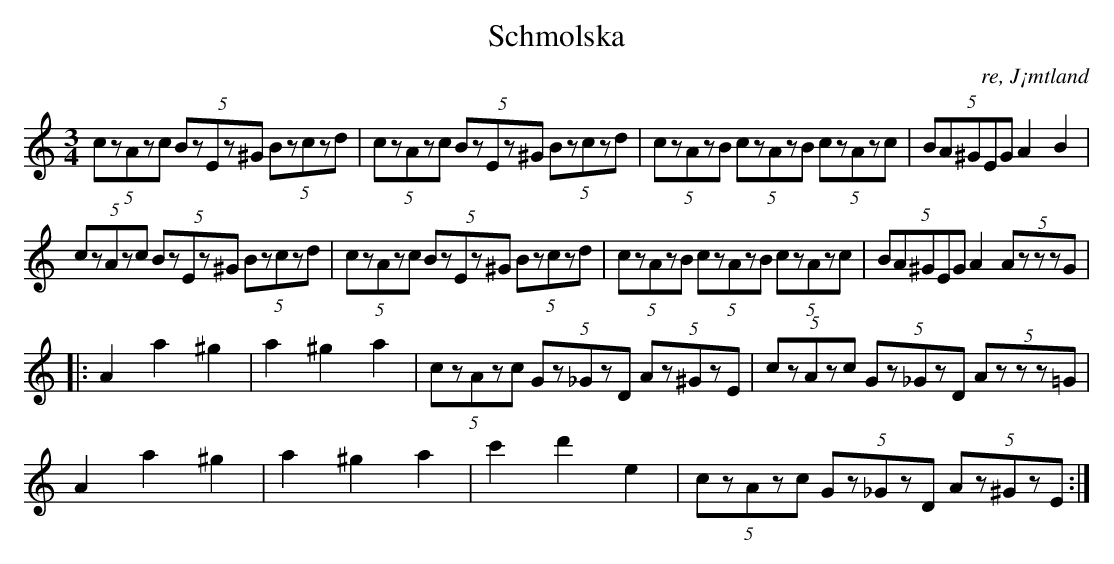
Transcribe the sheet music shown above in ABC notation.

X:1
T:Schmolska
O: re, J¡mtland
M:3/4
L:1/8
K:Am
(5:2 czAzc (5:2BzEz^G (5:2Bzczd| (5:2 czAzc (5:2BzEz^G (5:2Bzczd|(5:2czAzB (5:2czAzB (5:2czAzc| (5:2BA^GEG  A2 B2|
 (5:2 czAzc (5:2BzEz^G (5:2Bzczd| (5:2 czAzc (5:2BzEz^G (5:2Bzczd|(5:2czAzB (5:2czAzB (5:2czAzc| (5:2BA^GEG  A2 (5:2 AzzzG|
|:A2 a2 ^g2|a2 ^g2 a2| (5:2 czAzc (5:2Gz_GzD (5:2Az^GzE | (5:2 czAzc (5:2Gz_GzD (5:2 Azzz=G|
A2 a2 ^g2|a2 ^g2 a2| c'2 d'2 e2  | (5:2 czAzc (5:2Gz_GzD (5:2Az^GzE :|
